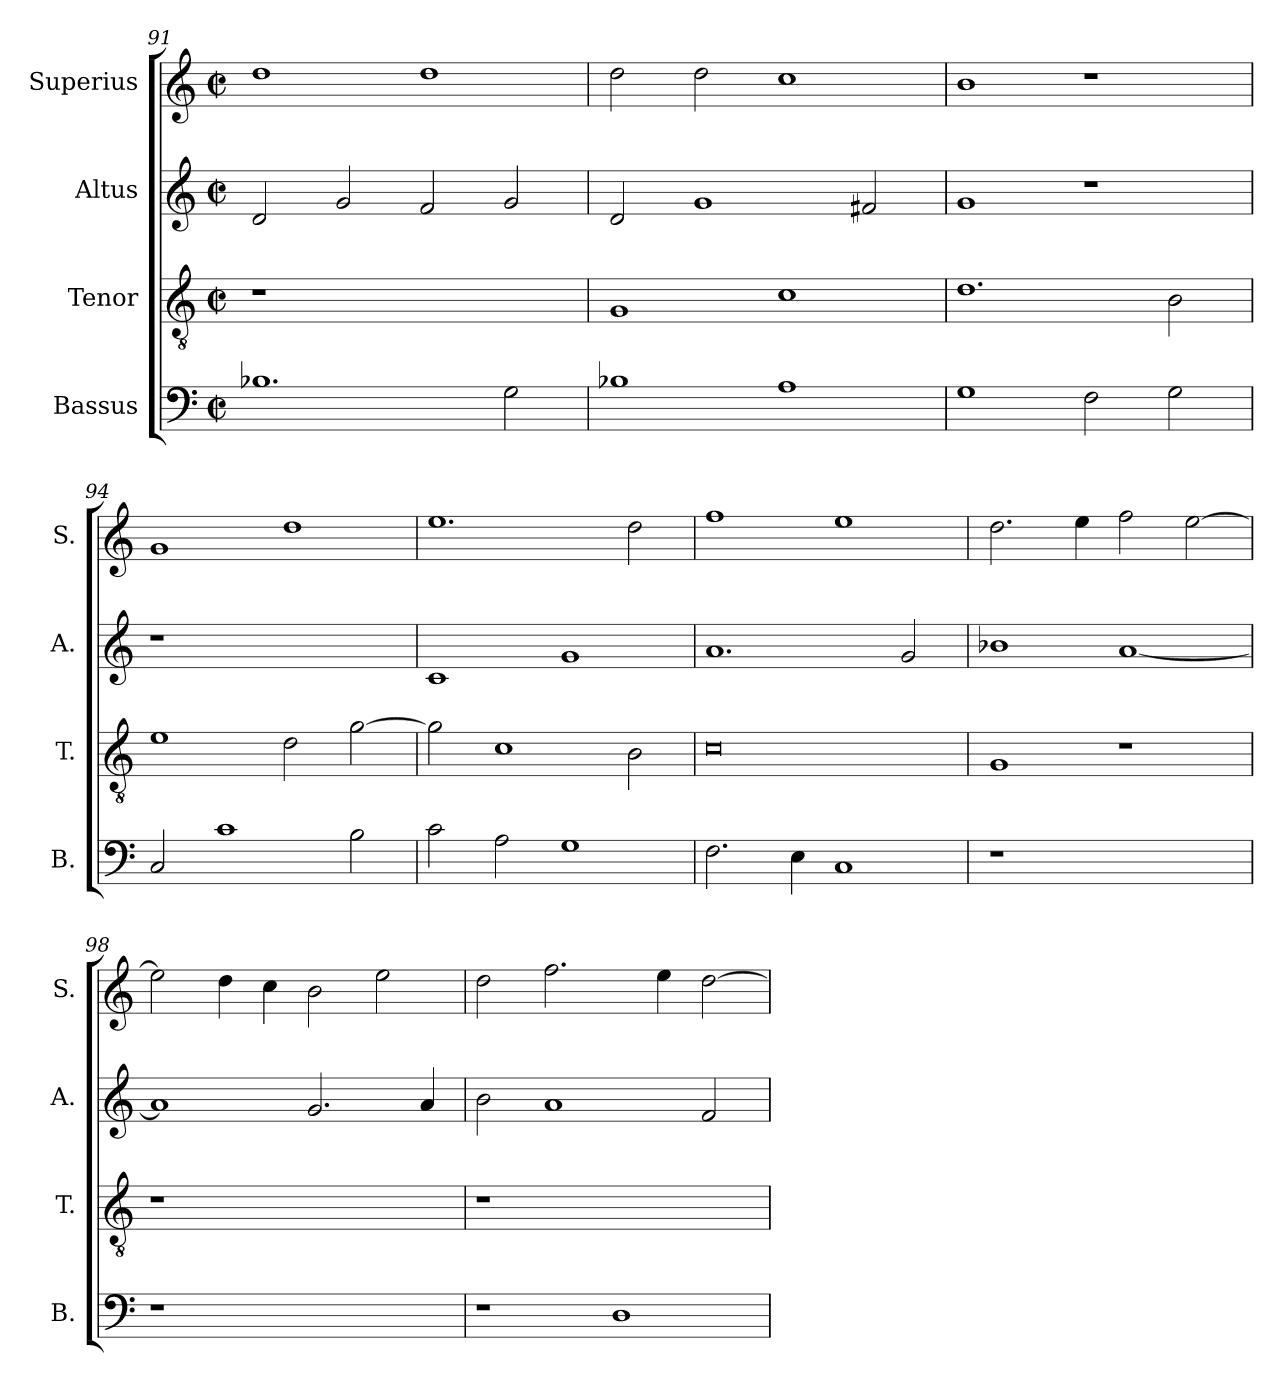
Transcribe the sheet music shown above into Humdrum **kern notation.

**kern	**kern	**kern	**kern
*part4	*part3	*part2	*part1
*staff4	*staff3	*staff2	*staff1
*I"Bassus	*I"Tenor	*I"Altus	*I"Superius
*I'B.	*I'T.	*I'A.	*I'S.
*clefF4	*clefGv2	*clefG2	*clefG2
*	*ITrd7c12	*	*
*k[]	*k[]	*k[]	*k[]
*C:	*C:	*C:	*C:
*M2/2	*M2/2	*M2/2	*M2/2
*met(c|)	*met(c|)	*met(c|)	*met(c|)
=91	=91	=91	=91
!	!LO:N:vis=1	!	!
1.B-Xi	1r	2di/	1ddi
.	.	2gi/	.
.	1ryy	2fi/	1ddi
2Gi\	.	2gi/	.
=92	=92	=92	=92
1B-Xi	1GGi	2di/	2ddi\
.	.	1gi	2ddi\
1Ai	1Ci	.	1cci
.	.	2f#Xi/	.
!!LO:LB:g=z
=93	=93	=93	=93
1Gi	1.Di	1gi	1bi
2Fi\	.	1r	1r
2Gi\	2BBi\	.	.
=94	=94	=94	=94
!	!	!LO:N:vis=1	!
2Ci/	1Ei	1r	1gi
1ci	.	.	.
.	2Di\	1ryy	1ddi
2Bi\	[>2Gi\	.	.
=95	=95	=95	=95
2ci\	2Gi\]	1ci	1.eei
2Ai\	1Ci	.	.
1Gi	.	1gi	.
.	2BBi\	.	2ddi\
=96	=96	=96	=96
2.Fi\	0Ci	1.ai	1ffi
4Ei\	.	.	.
1Ci	.	.	1eei
.	.	2gi/	.
=97	=97	=97	=97
!LO:N:vis=1	!	!	!
1r	1GGi	1b-Xi	2.ddi\
.	.	.	4eei\
1ryy	1r	[<1ai	2ffi\
.	.	.	[>2eei\
!!LO:LB:g=z
=98	=98	=98	=98
!LO:N:vis=1	!LO:N:vis=1	!	!
1r	1r	1ai]	2eei\]
.	.	.	4ddi\
.	.	.	4cci\
1ryy	1ryy	2.gi/	2bi\
.	.	.	2eei\
.	.	4ai/	.
=99	=99	=99	=99
!	!LO:N:vis=1	!	!
1r	1r	2bi\	2ddi\
.	.	1ai	2.ffi\
1Di	1ryy	.	.
.	.	.	4eei\
.	.	2fi/	[>2ddi\
=	=	=	=
*-	*-	*-	*-
